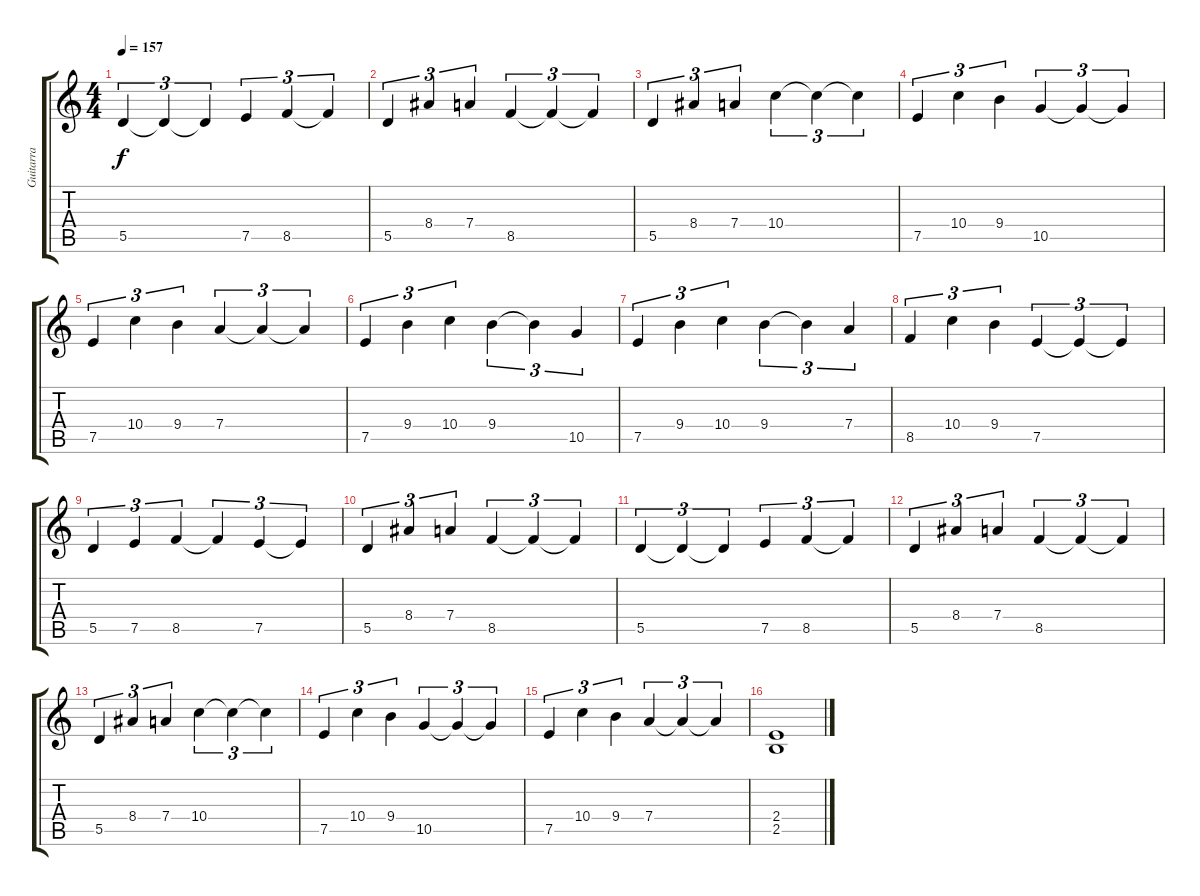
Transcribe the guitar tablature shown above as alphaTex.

\track ("Guitarra" "Guitarra") {instrument distortionguitar}
\staff {score tabs}
\tuning (E4 B3 G3 D3 A2 E2) {hide}
\ts (4 4)
\tempo 157
\clef g2
\ks c
5.5.4{tu (3 2) dy f} 5.5{t}.4{tu (3 2)} 5.5{t}.4{tu (3 2)} 7.5.4{tu (3 2)} 8.5.4{tu (3 2)} 8.5{t}.4{tu (3 2)} |
5.5.4{tu (3 2)} 8.4.4{tu (3 2)} 7.4.4{tu (3 2)} 8.5.4{tu (3 2)} 8.5{t}.4{tu (3 2)} 8.5{t}.4{tu (3 2)} |
5.5.4{tu (3 2)} 8.4.4{tu (3 2)} 7.4.4{tu (3 2)} 10.4.4{tu (3 2)} 10.4{t}.4{tu (3 2)} 10.4{t}.4{tu (3 2)} |
7.5.4{tu (3 2)} 10.4.4{tu (3 2)} 9.4.4{tu (3 2)} 10.5.4{tu (3 2)} 10.5{t}.4{tu (3 2)} 10.5{t}.4{tu (3 2)} |
7.5.4{tu (3 2)} 10.4.4{tu (3 2)} 9.4.4{tu (3 2)} 7.4.4{tu (3 2)} 7.4{t}.4{tu (3 2)} 7.4{t}.4{tu (3 2)} |
7.5.4{tu (3 2)} 9.4.4{tu (3 2)} 10.4.4{tu (3 2)} 9.4.4{tu (3 2)} 9.4{t}.4{tu (3 2)} 10.5.4{tu (3 2)} |
7.5.4{tu (3 2)} 9.4.4{tu (3 2)} 10.4.4{tu (3 2)} 9.4.4{tu (3 2)} 9.4{t}.4{tu (3 2)} 7.4.4{tu (3 2)} |
8.5.4{tu (3 2)} 10.4.4{tu (3 2)} 9.4.4{tu (3 2)} 7.5.4{tu (3 2)} 7.5{t}.4{tu (3 2)} 7.5{t}.4{tu (3 2)} |
5.5.4{tu (3 2)} 7.5.4{tu (3 2)} 8.5.4{tu (3 2)} 8.5{t}.4{tu (3 2)} 7.5.4{tu (3 2)} 7.5{t}.4{tu (3 2)} |
5.5.4{tu (3 2)} 8.4.4{tu (3 2)} 7.4.4{tu (3 2)} 8.5.4{tu (3 2)} 8.5{t}.4{tu (3 2)} 8.5{t}.4{tu (3 2)} |
5.5.4{tu (3 2)} 5.5{t}.4{tu (3 2)} 5.5{t}.4{tu (3 2)} 7.5.4{tu (3 2)} 8.5.4{tu (3 2)} 8.5{t}.4{tu (3 2)} |
5.5.4{tu (3 2)} 8.4.4{tu (3 2)} 7.4.4{tu (3 2)} 8.5.4{tu (3 2)} 8.5{t}.4{tu (3 2)} 8.5{t}.4{tu (3 2)} |
5.5.4{tu (3 2)} 8.4.4{tu (3 2)} 7.4.4{tu (3 2)} 10.4.4{tu (3 2)} 10.4{t}.4{tu (3 2)} 10.4{t}.4{tu (3 2)} |
7.5.4{tu (3 2)} 10.4.4{tu (3 2)} 9.4.4{tu (3 2)} 10.5.4{tu (3 2)} 10.5{t}.4{tu (3 2)} 10.5{t}.4{tu (3 2)} |
7.5.4{tu (3 2)} 10.4.4{tu (3 2)} 9.4.4{tu (3 2)} 7.4.4{tu (3 2)} 7.4{t}.4{tu (3 2)} 7.4{t}.4{tu (3 2)} |
(2.4 2.5).1{volume 0}
